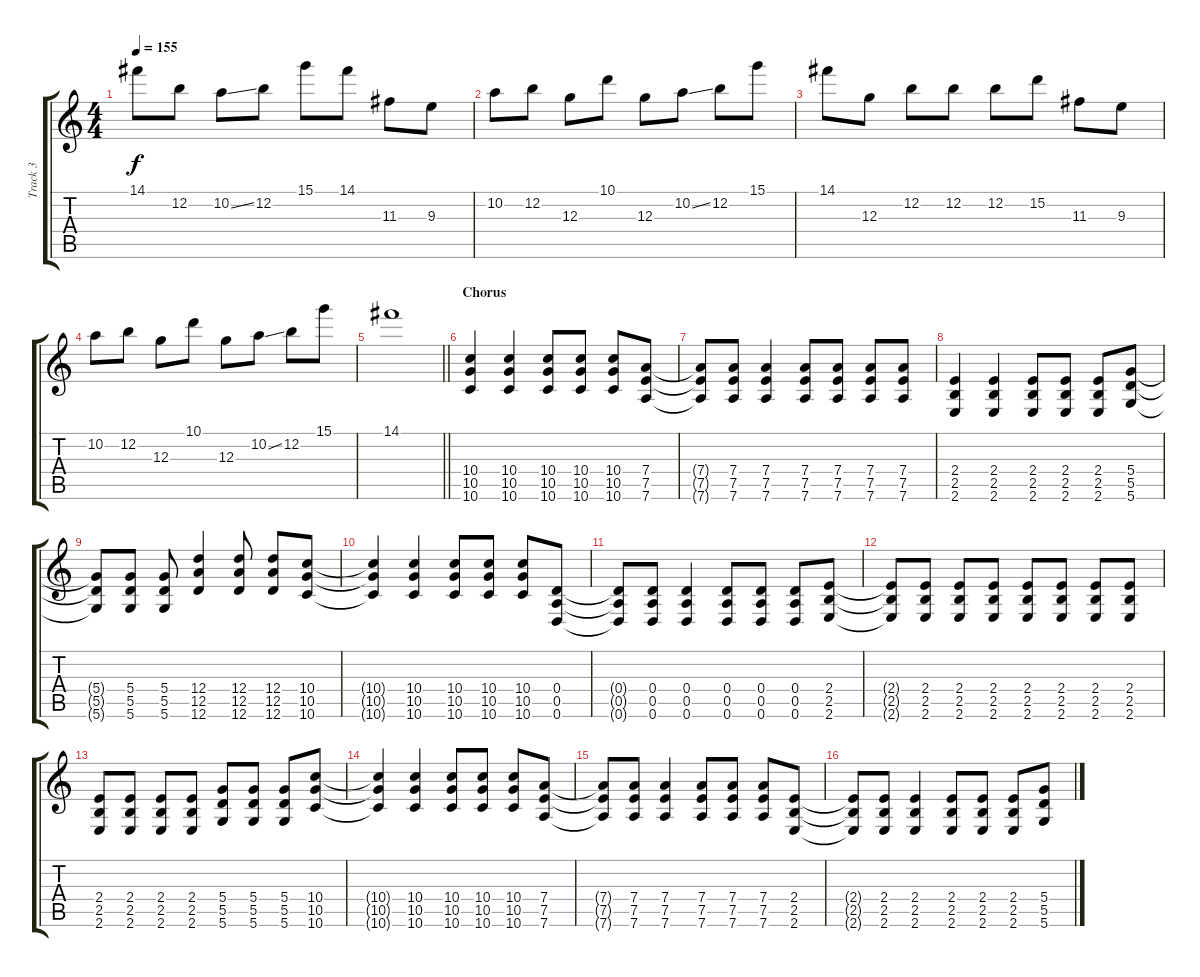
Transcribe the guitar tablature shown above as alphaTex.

\track ("Track 3" "Track 3") {instrument overdrivenguitar}
\staff {score tabs}
\tuning (E4 B3 G3 D3 A2 D2) {hide}
\ts (4 4)
\tempo 155
\clef g2
\ks c
14.1.8{dy f} 12.2.8 10.2{ss}.8 12.2.8 15.1.8 14.1.8 11.3.8 9.3.8 |
10.2.8 12.2.8 12.3.8 10.1.8 12.3.8 10.2{ss}.8 12.2.8 15.1.8 |
14.1.8 12.3.8 12.2.8 12.2.8 12.2.8 15.2.8 11.3.8 9.3.8 |
10.2.8 12.2.8 12.3.8 10.1.8 12.3.8 10.2{ss}.8 12.2.8 15.1.8 |
\barLineRight lightlight
14.1.1 |
\section ("" "Chorus")
(10.4 10.5 10.6).4 (10.4 10.5 10.6).4 (10.4 10.5 10.6).8 (10.4 10.5 10.6).8 (10.4 10.5 10.6).8 (7.4 7.5 7.6).8 |
(7.4{t} 7.5{t} 7.6{t}).8 (7.4 7.5 7.6).8 (7.4 7.5 7.6).4 (7.4 7.5 7.6).8 (7.4 7.5 7.6).8 (7.4 7.5 7.6).8 (7.4 7.5 7.6).8 |
(2.4 2.5 2.6).4 (2.4 2.5 2.6).4 (2.4 2.5 2.6).8 (2.4 2.5 2.6).8 (2.4 2.5 2.6).8 (5.4 5.5 5.6).8 |
(5.4{t} 5.5{t} 5.6{t}).8 (5.4 5.5 5.6).8 (5.4 5.5 5.6).8 (12.4 12.5 12.6).4 (12.4 12.5 12.6).8 (12.4 12.5 12.6).8 (10.4 10.5 10.6).8 |
(10.4{t} 10.5{t} 10.6{t}).4 (10.4 10.5 10.6).4 (10.4 10.5 10.6).8 (10.4 10.5 10.6).8 (10.4 10.5 10.6).8 (0.4 0.5 0.6).8 |
(0.4{t} 0.5{t} 0.6{t}).8 (0.4 0.5 0.6).8 (0.4 0.5 0.6).4 (0.4 0.5 0.6).8 (0.4 0.5 0.6).8 (0.4 0.5 0.6).8 (2.4 2.5 2.6).8 |
(2.4{t} 2.5{t} 2.6{t}).8 (2.4 2.5 2.6).8 (2.4 2.5 2.6).8 (2.4 2.5 2.6).8 (2.4 2.5 2.6).8 (2.4 2.5 2.6).8 (2.4 2.5 2.6).8 (2.4 2.5 2.6).8 |
(2.4 2.5 2.6).8 (2.4 2.5 2.6).8 (2.4 2.5 2.6).8 (2.4 2.5 2.6).8 (5.4 5.5 5.6).8 (5.4 5.5 5.6).8 (5.4 5.5 5.6).8 (10.4 10.5 10.6).8 |
(10.4{t} 10.5{t} 10.6{t}).4 (10.4 10.5 10.6).4 (10.4 10.5 10.6).8 (10.4 10.5 10.6).8 (10.4 10.5 10.6).8 (7.4 7.5 7.6).8 |
(7.4{t} 7.5{t} 7.6{t}).8 (7.4 7.5 7.6).8 (7.4 7.5 7.6).4 (7.4 7.5 7.6).8 (7.4 7.5 7.6).8 (7.4 7.5 7.6).8 (2.4 2.5 2.6).8 |
(2.4{t} 2.5{t} 2.6{t}).8 (2.4 2.5 2.6).8 (2.4 2.5 2.6).4 (2.4 2.5 2.6).8 (2.4 2.5 2.6).8 (2.4 2.5 2.6).8 (5.4 5.5 5.6).8
